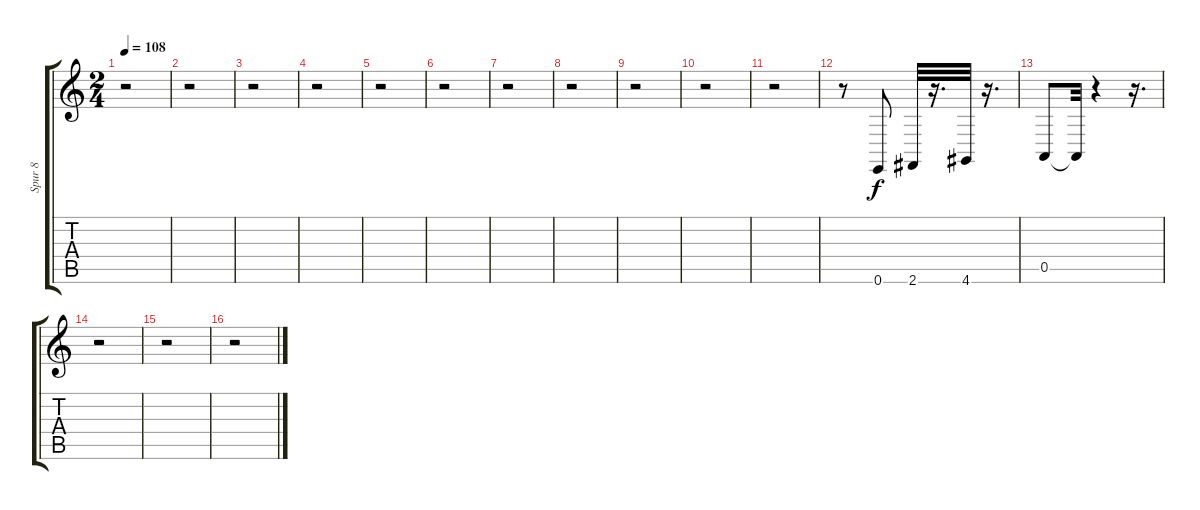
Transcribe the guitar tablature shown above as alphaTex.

\track ("Spur 8" "Spur 8") {instrument tenorsax}
\staff {score tabs}
\tuning (E4 B3 G3 D3 A2 E2) {hide}
\ts (2 4)
\tempo 108
\clef g2
\ks c
r.2{dy f} |
r.2 |
r.2 |
r.2 |
r.2 |
r.2 |
r.2 |
r.2 |
r.2 |
r.2 |
r.2 |
r.8 0.6.8 2.6.32 r.16{d} 4.6.32 r.16{d} |
0.5.8 0.5{t}.32 r.4 r.16{d} |
r.2 |
r.2 |
r.2
